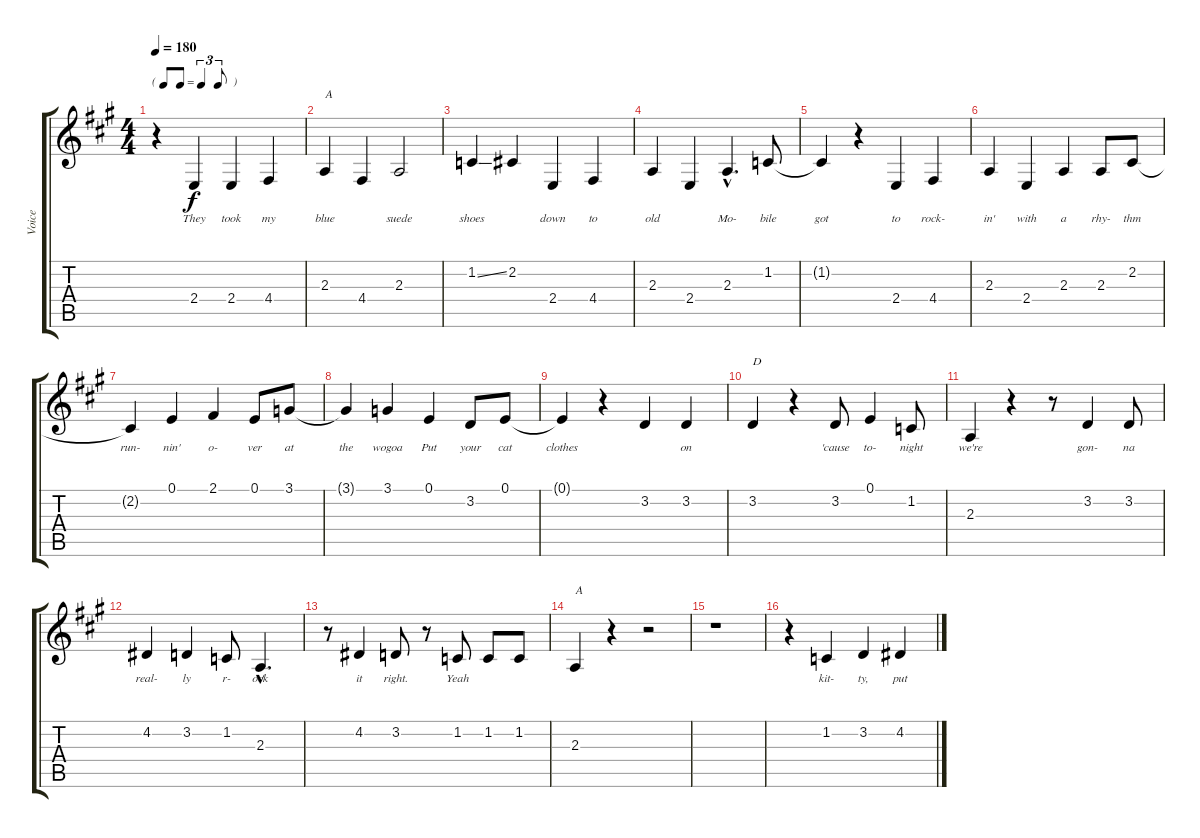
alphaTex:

\track ("Voice" "Voice") {instrument altosax}
\staff {score tabs}
\tuning (E4 B3 G3 D3 A2 E2) {hide}
\ts (4 4)
\tf triplet8th
\tempo 180
\clef g2
\ks a
r.4{dy f instrument altosax} 2.4.4{lyrics (0 "They") lyrics (1 "") lyrics (2 "") lyrics (3 "") lyrics (4 "")} 2.4.4{lyrics (0 "took") lyrics (1 "") lyrics (2 "") lyrics (3 "") lyrics (4 "")} 4.4.4{lyrics (0 "my") lyrics (1 "") lyrics (2 "") lyrics (3 "") lyrics (4 "")} |
2.3.4{txt "A" lyrics (0 "blue") lyrics (1 "") lyrics (2 "") lyrics (3 "") lyrics (4 "")} 4.4.4{lyrics (0 "") lyrics (1 "") lyrics (2 "") lyrics (3 "") lyrics (4 "")} 2.3.2{lyrics (0 "suede") lyrics (1 "") lyrics (2 "") lyrics (3 "") lyrics (4 "")} |
1.2{ss}.4{lyrics (0 "shoes") lyrics (1 "") lyrics (2 "") lyrics (3 "") lyrics (4 "")} 2.2.4{lyrics (0 "") lyrics (1 "") lyrics (2 "") lyrics (3 "") lyrics (4 "")} 2.4.4{lyrics (0 "down") lyrics (1 "") lyrics (2 "") lyrics (3 "") lyrics (4 "")} 4.4.4{lyrics (0 "to") lyrics (1 "") lyrics (2 "") lyrics (3 "") lyrics (4 "")} |
2.3.4{lyrics (0 "old") lyrics (1 "") lyrics (2 "") lyrics (3 "") lyrics (4 "")} 2.4.4{lyrics (0 "") lyrics (1 "") lyrics (2 "") lyrics (3 "") lyrics (4 "")} 2.3{hac}.4{d lyrics (0 "Mo-") lyrics (1 "") lyrics (2 "") lyrics (3 "") lyrics (4 "")} 1.2.8{lyrics (0 "bile") lyrics (1 "") lyrics (2 "") lyrics (3 "") lyrics (4 "")} |
1.2{t}.4{lyrics (0 "got") lyrics (1 "") lyrics (2 "") lyrics (3 "") lyrics (4 "")} r.4 2.4.4{lyrics (0 "to") lyrics (1 "") lyrics (2 "") lyrics (3 "") lyrics (4 "")} 4.4.4{lyrics (0 "rock-") lyrics (1 "") lyrics (2 "") lyrics (3 "") lyrics (4 "")} |
2.3.4{lyrics (0 "in'") lyrics (1 "") lyrics (2 "") lyrics (3 "") lyrics (4 "")} 2.4.4{lyrics (0 "with") lyrics (1 "") lyrics (2 "") lyrics (3 "") lyrics (4 "")} 2.3.4{lyrics (0 "a") lyrics (1 "") lyrics (2 "") lyrics (3 "") lyrics (4 "")} 2.3.8{lyrics (0 "rhy-") lyrics (1 "") lyrics (2 "") lyrics (3 "") lyrics (4 "")} 2.2.8{lyrics (0 "thm") lyrics (1 "") lyrics (2 "") lyrics (3 "") lyrics (4 "")} |
2.2{t}.4{lyrics (0 "run-") lyrics (1 "") lyrics (2 "") lyrics (3 "") lyrics (4 "")} 0.1.4{lyrics (0 "nin'") lyrics (1 "") lyrics (2 "") lyrics (3 "") lyrics (4 "")} 2.1.4{lyrics (0 "o-") lyrics (1 "") lyrics (2 "") lyrics (3 "") lyrics (4 "")} 0.1.8{lyrics (0 "ver") lyrics (1 "") lyrics (2 "") lyrics (3 "") lyrics (4 "")} 3.1.8{lyrics (0 "at") lyrics (1 "") lyrics (2 "") lyrics (3 "") lyrics (4 "")} |
3.1{t}.4{lyrics (0 "the") lyrics (1 "") lyrics (2 "") lyrics (3 "") lyrics (4 "")} 3.1.4{lyrics (0 "wogoa") lyrics (1 "") lyrics (2 "") lyrics (3 "") lyrics (4 "")} 0.1.4{lyrics (0 "Put") lyrics (1 "") lyrics (2 "") lyrics (3 "") lyrics (4 "")} 3.2.8{lyrics (0 "your") lyrics (1 "") lyrics (2 "") lyrics (3 "") lyrics (4 "")} 0.1.8{lyrics (0 "cat") lyrics (1 "") lyrics (2 "") lyrics (3 "") lyrics (4 "")} |
0.1{t}.4{lyrics (0 "clothes") lyrics (1 "") lyrics (2 "") lyrics (3 "") lyrics (4 "")} r.4 3.2.4{lyrics (0 "") lyrics (1 "") lyrics (2 "") lyrics (3 "") lyrics (4 "")} 3.2.4{lyrics (0 "on") lyrics (1 "") lyrics (2 "") lyrics (3 "") lyrics (4 "")} |
3.2.4{txt "D" lyrics (0 "") lyrics (1 "") lyrics (2 "") lyrics (3 "") lyrics (4 "")} r.4 3.2.8{lyrics (0 "'cause") lyrics (1 "") lyrics (2 "") lyrics (3 "") lyrics (4 "")} 0.1.4{lyrics (0 "to-") lyrics (1 "") lyrics (2 "") lyrics (3 "") lyrics (4 "")} 1.2.8{lyrics (0 "night") lyrics (1 "") lyrics (2 "") lyrics (3 "") lyrics (4 "")} |
2.3.4{lyrics (0 "we're") lyrics (1 "") lyrics (2 "") lyrics (3 "") lyrics (4 "")} r.4 r.8 3.2.4{lyrics (0 "gon-") lyrics (1 "") lyrics (2 "") lyrics (3 "") lyrics (4 "")} 3.2.8{lyrics (0 "na") lyrics (1 "") lyrics (2 "") lyrics (3 "") lyrics (4 "")} |
4.2.4{lyrics (0 "real-") lyrics (1 "") lyrics (2 "") lyrics (3 "") lyrics (4 "")} 3.2.4{lyrics (0 "ly") lyrics (1 "") lyrics (2 "") lyrics (3 "") lyrics (4 "")} 1.2.8{lyrics (0 "r-") lyrics (1 "") lyrics (2 "") lyrics (3 "") lyrics (4 "")} 2.3{hac}.4{d lyrics (0 "ock") lyrics (1 "") lyrics (2 "") lyrics (3 "") lyrics (4 "")} |
r.8 4.2.4{lyrics (0 "it") lyrics (1 "") lyrics (2 "") lyrics (3 "") lyrics (4 "")} 3.2.8{lyrics (0 "right.") lyrics (1 "") lyrics (2 "") lyrics (3 "") lyrics (4 "")} r.8 1.2.8{lyrics (0 "Yeah") lyrics (1 "") lyrics (2 "") lyrics (3 "") lyrics (4 "")} 1.2.8{lyrics (0 "") lyrics (1 "") lyrics (2 "") lyrics (3 "") lyrics (4 "")} 1.2.8{lyrics (0 "") lyrics (1 "") lyrics (2 "") lyrics (3 "") lyrics (4 "")} |
2.3.4{txt "A" lyrics (0 "") lyrics (1 "") lyrics (2 "") lyrics (3 "") lyrics (4 "")} r.4 r.2 |
r.1 |
r.4 1.2.4{lyrics (0 "kit-") lyrics (1 "") lyrics (2 "") lyrics (3 "") lyrics (4 "")} 3.2.4{lyrics (0 "ty,") lyrics (1 "") lyrics (2 "") lyrics (3 "") lyrics (4 "")} 4.2.4{lyrics (0 "put") lyrics (1 "") lyrics (2 "") lyrics (3 "") lyrics (4 "")}
